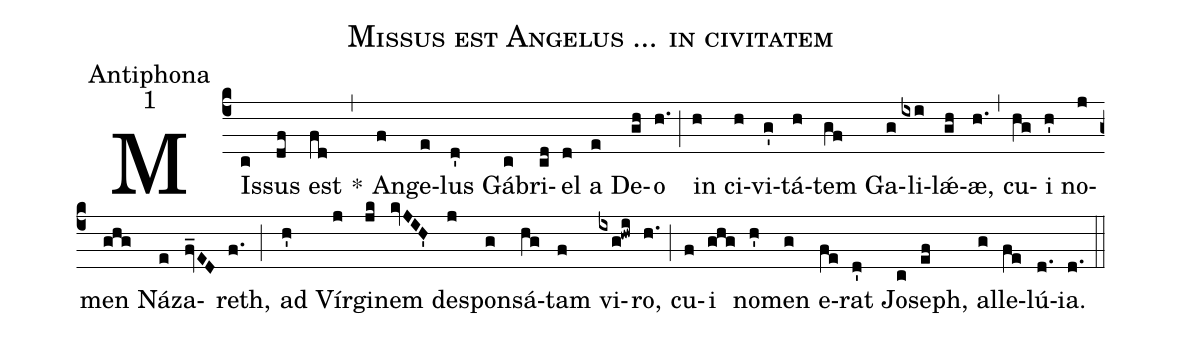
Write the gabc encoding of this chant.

name:Missus est Angelus ... in civitatem;
office-part:Antiphona;
mode:1;
%%
(c4) MIs(c)sus(df) est(fd) *(,) An(f)ge(e)lus(d') Gá(c)bri(cd)el(d) a(e) De(gh)o(h.) (;) in(h) ci(h)vi(g')tá(h)tem(gf) Ga(g)li(ixi)lǽ(gh)æ,(h.) (,) cu(hg)i(h') no(j)men(ghg) Ná(e)za(fv_ED)reth,(f.) (;) ad(h') Vír(j)gi(jk)nem(kvJIH') de(j)spon(g)sá(hg)tam(f) vi(ixg!hwi)ro,(h.) (;) cu(f)i(ghg) no(h')men(g) e(fe)rat(d') Jo(c)seph,(ef) al(g)le(fe)lú(d.)ia.(d.) (::)
